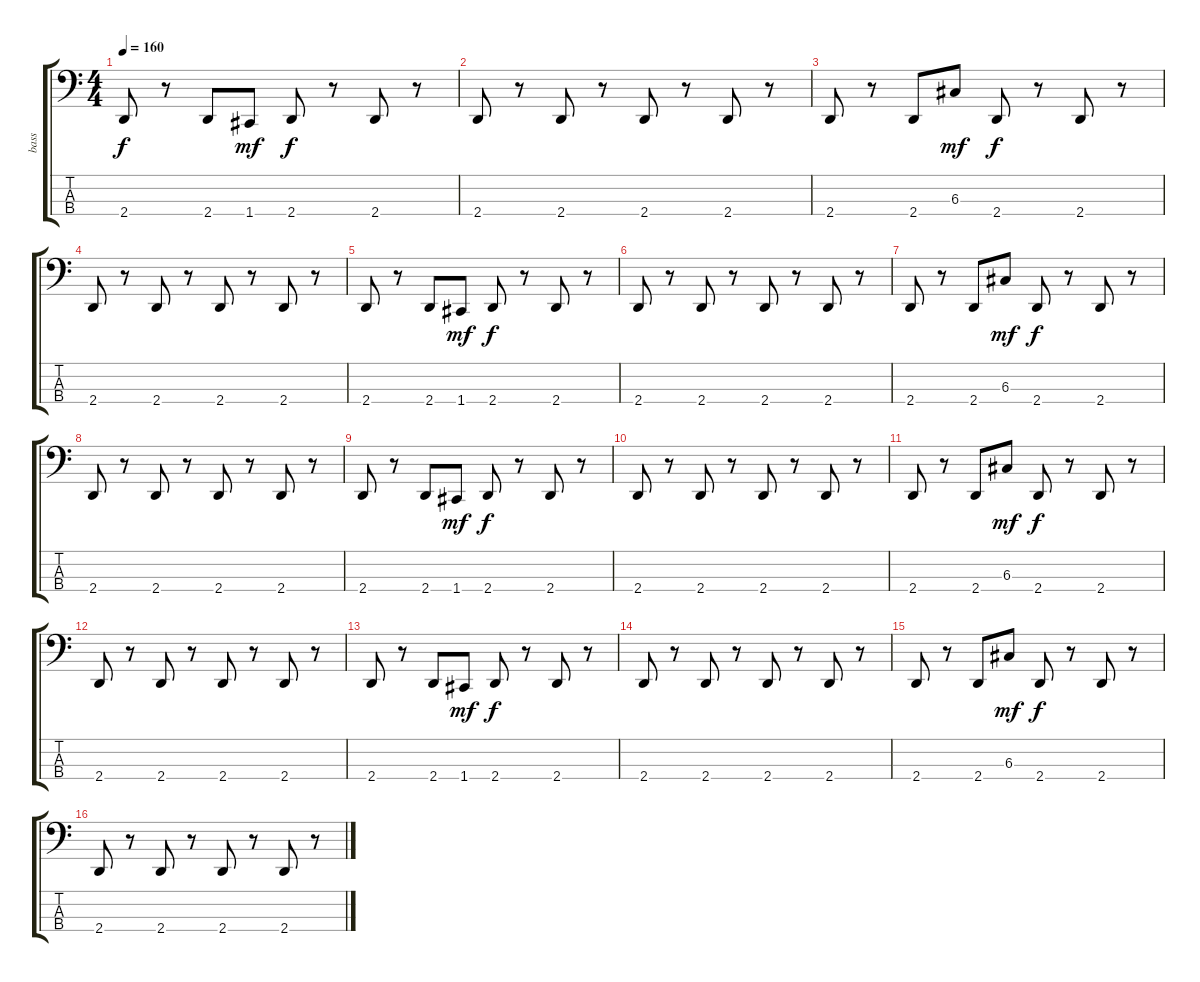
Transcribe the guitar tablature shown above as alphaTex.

\track ("bass" "bass") {instrument electricbasspick}
\staff {score tabs}
\tuning (F2 C2 G1 C1) {hide}
\ts (4 4)
\tempo 160
\clef f4
\ks c
2.4.8{dy f} r.8 2.4.8 1.4.8{dy mf} 2.4.8{dy f} r.8 2.4.8 r.8 |
2.4.8 r.8 2.4.8 r.8 2.4.8 r.8 2.4.8 r.8 |
2.4.8 r.8 2.4.8 6.3.8{dy mf} 2.4.8{dy f} r.8 2.4.8 r.8 |
2.4.8 r.8 2.4.8 r.8 2.4.8 r.8 2.4.8 r.8 |
2.4.8 r.8 2.4.8 1.4.8{dy mf} 2.4.8{dy f} r.8 2.4.8 r.8 |
2.4.8 r.8 2.4.8 r.8 2.4.8 r.8 2.4.8 r.8 |
2.4.8 r.8 2.4.8 6.3.8{dy mf} 2.4.8{dy f} r.8 2.4.8 r.8 |
2.4.8 r.8 2.4.8 r.8 2.4.8 r.8 2.4.8 r.8 |
2.4.8 r.8 2.4.8 1.4.8{dy mf} 2.4.8{dy f} r.8 2.4.8 r.8 |
2.4.8 r.8 2.4.8 r.8 2.4.8 r.8 2.4.8 r.8 |
2.4.8 r.8 2.4.8 6.3.8{dy mf} 2.4.8{dy f} r.8 2.4.8 r.8 |
2.4.8 r.8 2.4.8 r.8 2.4.8 r.8 2.4.8 r.8 |
2.4.8 r.8 2.4.8 1.4.8{dy mf} 2.4.8{dy f} r.8 2.4.8 r.8 |
2.4.8 r.8 2.4.8 r.8 2.4.8 r.8 2.4.8 r.8 |
2.4.8 r.8 2.4.8 6.3.8{dy mf} 2.4.8{dy f} r.8 2.4.8 r.8 |
2.4.8 r.8 2.4.8 r.8 2.4.8 r.8 2.4.8 r.8
